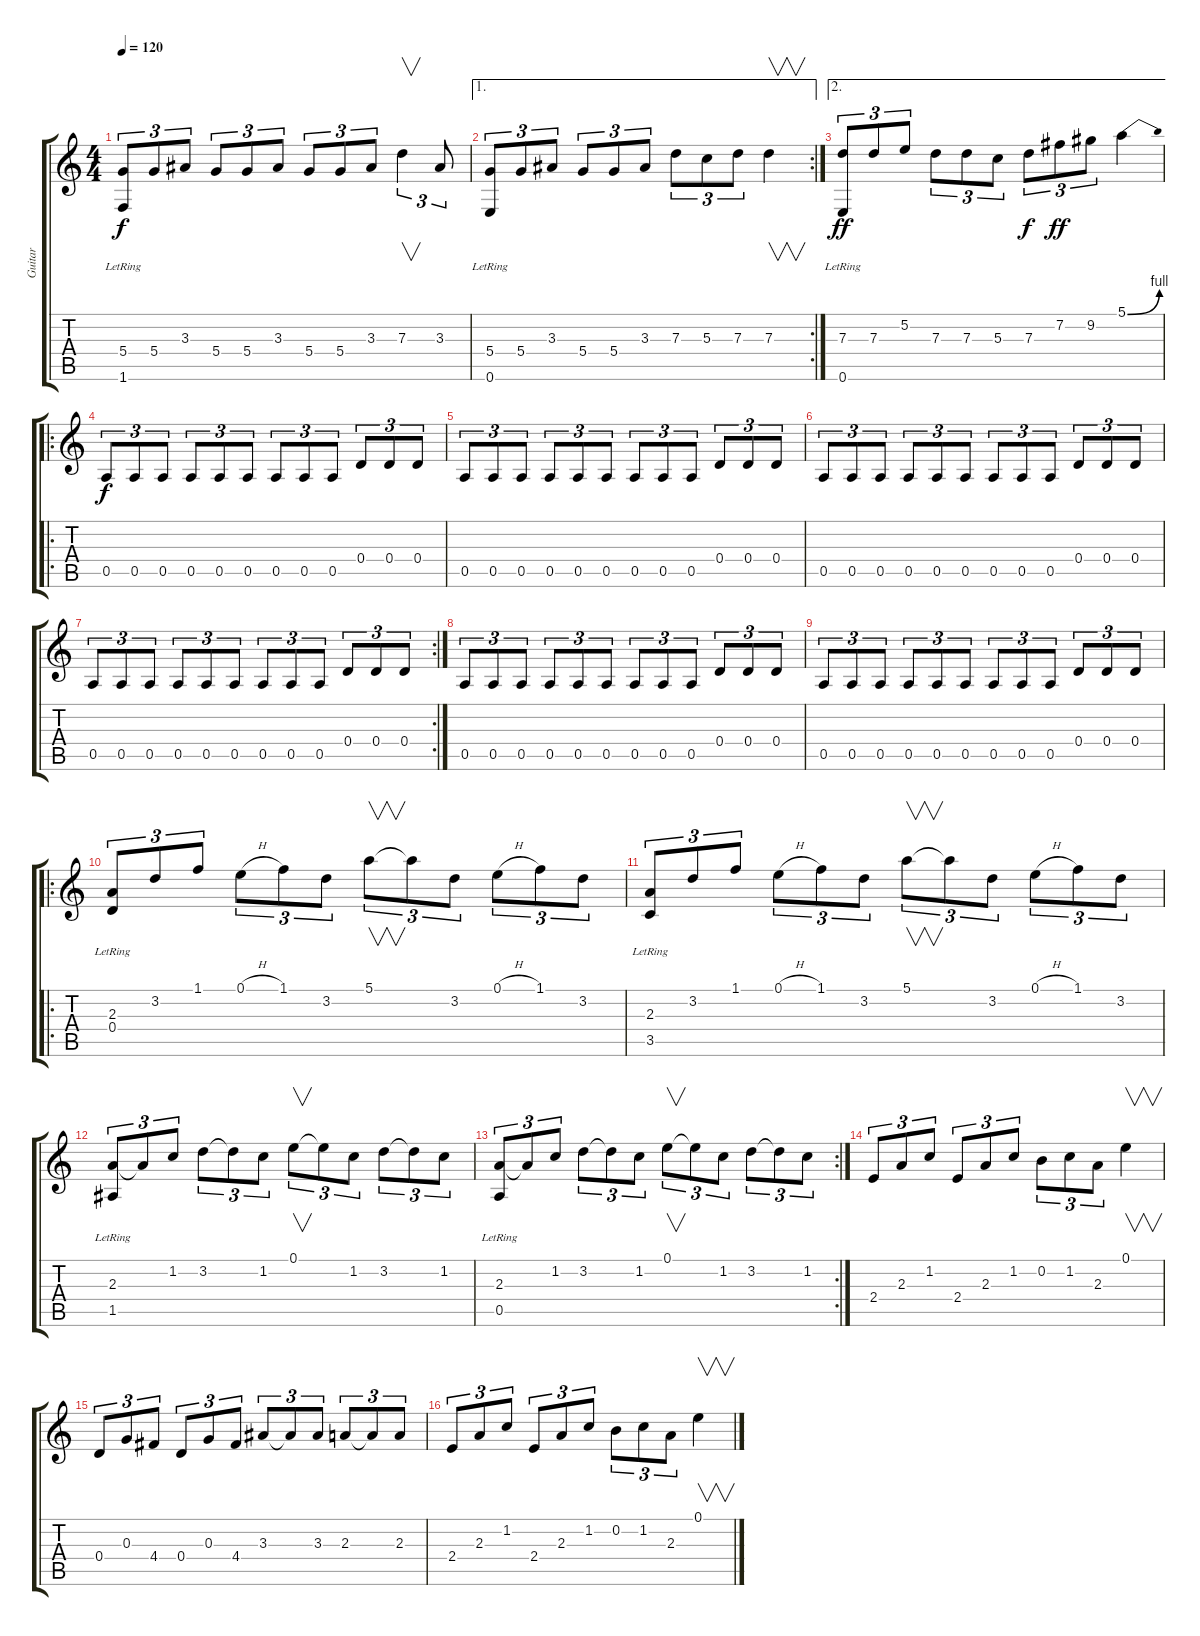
\track ("Guitar" "Guitar") {instrument overdrivenguitar}
\staff {score tabs}
\tuning (E4 B3 G3 D3 A2 E2) {hide}
\ts (4 4)
\tempo 120
\clef g2
\ks c
(5.4 1.6{lr}).8{tu (3 2) dy f} 5.4.8{tu (3 2)} 3.3.8{tu (3 2)} 5.4.8{tu (3 2)} 5.4.8{tu (3 2)} 3.3.8{tu (3 2)} 5.4.8{tu (3 2)} 5.4.8{tu (3 2)} 3.3.8{tu (3 2)} 7.3.4{v tu (3 2)} 3.3.8{tu (3 2)} |
\ae 1
\rc 2
(5.4 0.6{lr}).8{tu (3 2)} 5.4.8{tu (3 2)} 3.3.8{tu (3 2)} 5.4.8{tu (3 2)} 5.4.8{tu (3 2)} 3.3.8{tu (3 2)} 7.3.8{tu (3 2)} 5.3.8{tu (3 2)} 7.3.8{tu (3 2)} 7.3.4{v} |
\ae 2
(7.3 0.6{lr}).8{tu (3 2) dy ff} 7.3.8{tu (3 2)} 5.2.8{tu (3 2)} 7.3.8{tu (3 2)} 7.3.8{tu (3 2)} 5.3.8{tu (3 2)} 7.3.8{tu (3 2) dy f} 7.2.8{tu (3 2) dy ff} 9.2.8{tu (3 2)} 5.1{be (bend 0 0 60 4)}.4 |
\ro
0.5.8{tu (3 2) dy f} 0.5.8{tu (3 2)} 0.5.8{tu (3 2)} 0.5.8{tu (3 2)} 0.5.8{tu (3 2)} 0.5.8{tu (3 2)} 0.5.8{tu (3 2)} 0.5.8{tu (3 2)} 0.5.8{tu (3 2)} 0.4.8{tu (3 2)} 0.4.8{tu (3 2)} 0.4.8{tu (3 2)} |
0.5.8{tu (3 2)} 0.5.8{tu (3 2)} 0.5.8{tu (3 2)} 0.5.8{tu (3 2)} 0.5.8{tu (3 2)} 0.5.8{tu (3 2)} 0.5.8{tu (3 2)} 0.5.8{tu (3 2)} 0.5.8{tu (3 2)} 0.4.8{tu (3 2)} 0.4.8{tu (3 2)} 0.4.8{tu (3 2)} |
0.5.8{tu (3 2)} 0.5.8{tu (3 2)} 0.5.8{tu (3 2)} 0.5.8{tu (3 2)} 0.5.8{tu (3 2)} 0.5.8{tu (3 2)} 0.5.8{tu (3 2)} 0.5.8{tu (3 2)} 0.5.8{tu (3 2)} 0.4.8{tu (3 2)} 0.4.8{tu (3 2)} 0.4.8{tu (3 2)} |
\rc 2
0.5.8{tu (3 2)} 0.5.8{tu (3 2)} 0.5.8{tu (3 2)} 0.5.8{tu (3 2)} 0.5.8{tu (3 2)} 0.5.8{tu (3 2)} 0.5.8{tu (3 2)} 0.5.8{tu (3 2)} 0.5.8{tu (3 2)} 0.4.8{tu (3 2)} 0.4.8{tu (3 2)} 0.4.8{tu (3 2)} |
0.5.8{tu (3 2)} 0.5.8{tu (3 2)} 0.5.8{tu (3 2)} 0.5.8{tu (3 2)} 0.5.8{tu (3 2)} 0.5.8{tu (3 2)} 0.5.8{tu (3 2)} 0.5.8{tu (3 2)} 0.5.8{tu (3 2)} 0.4.8{tu (3 2)} 0.4.8{tu (3 2)} 0.4.8{tu (3 2)} |
0.5.8{tu (3 2)} 0.5.8{tu (3 2)} 0.5.8{tu (3 2)} 0.5.8{tu (3 2)} 0.5.8{tu (3 2)} 0.5.8{tu (3 2)} 0.5.8{tu (3 2)} 0.5.8{tu (3 2)} 0.5.8{tu (3 2)} 0.4.8{tu (3 2)} 0.4.8{tu (3 2)} 0.4.8{tu (3 2)} |
\ro
(2.3 0.4{lr}).8{tu (3 2)} 3.2.8{tu (3 2)} 1.1.8{tu (3 2)} 0.1{h}.8{tu (3 2)} 1.1.8{tu (3 2)} 3.2.8{tu (3 2)} 5.1.8{v tu (3 2)} 5.1{t}.8{tu (3 2)} 3.2.8{tu (3 2)} 0.1{h}.8{tu (3 2)} 1.1.8{tu (3 2)} 3.2.8{tu (3 2)} |
(2.3 3.5{lr}).8{tu (3 2)} 3.2.8{tu (3 2)} 1.1.8{tu (3 2)} 0.1{h}.8{tu (3 2)} 1.1.8{tu (3 2)} 3.2.8{tu (3 2)} 5.1.8{v tu (3 2)} 5.1{t}.8{tu (3 2)} 3.2.8{tu (3 2)} 0.1{h}.8{tu (3 2)} 1.1.8{tu (3 2)} 3.2.8{tu (3 2)} |
(2.3 1.5{lr}).8{tu (3 2)} 2.3{t}.8{tu (3 2)} 1.2.8{tu (3 2)} 3.2.8{tu (3 2)} 3.2{t}.8{tu (3 2)} 1.2.8{tu (3 2)} 0.1.8{v tu (3 2)} 0.1{t}.8{tu (3 2)} 1.2.8{tu (3 2)} 3.2.8{tu (3 2)} 3.2{t}.8{tu (3 2)} 1.2.8{tu (3 2)} |
\rc 2
(2.3 0.5{lr}).8{tu (3 2)} 2.3{t}.8{tu (3 2)} 1.2.8{tu (3 2)} 3.2.8{tu (3 2)} 3.2{t}.8{tu (3 2)} 1.2.8{tu (3 2)} 0.1.8{v tu (3 2)} 0.1{t}.8{tu (3 2)} 1.2.8{tu (3 2)} 3.2.8{tu (3 2)} 3.2{t}.8{tu (3 2)} 1.2.8{tu (3 2)} |
2.4.8{tu (3 2)} 2.3.8{tu (3 2)} 1.2.8{tu (3 2)} 2.4.8{tu (3 2)} 2.3.8{tu (3 2)} 1.2.8{tu (3 2)} 0.2.8{tu (3 2)} 1.2.8{tu (3 2)} 2.3.8{tu (3 2)} 0.1.4{v} |
0.4.8{tu (3 2)} 0.3.8{tu (3 2)} 4.4.8{tu (3 2)} 0.4.8{tu (3 2)} 0.3.8{tu (3 2)} 4.4.8{tu (3 2)} 3.3.8{tu (3 2)} 3.3{t}.8{tu (3 2)} 3.3.8{tu (3 2)} 2.3.8{tu (3 2)} 2.3{t}.8{tu (3 2)} 2.3.8{tu (3 2)} |
2.4.8{tu (3 2)} 2.3.8{tu (3 2)} 1.2.8{tu (3 2)} 2.4.8{tu (3 2)} 2.3.8{tu (3 2)} 1.2.8{tu (3 2)} 0.2.8{tu (3 2)} 1.2.8{tu (3 2)} 2.3.8{tu (3 2)} 0.1.4{v}
